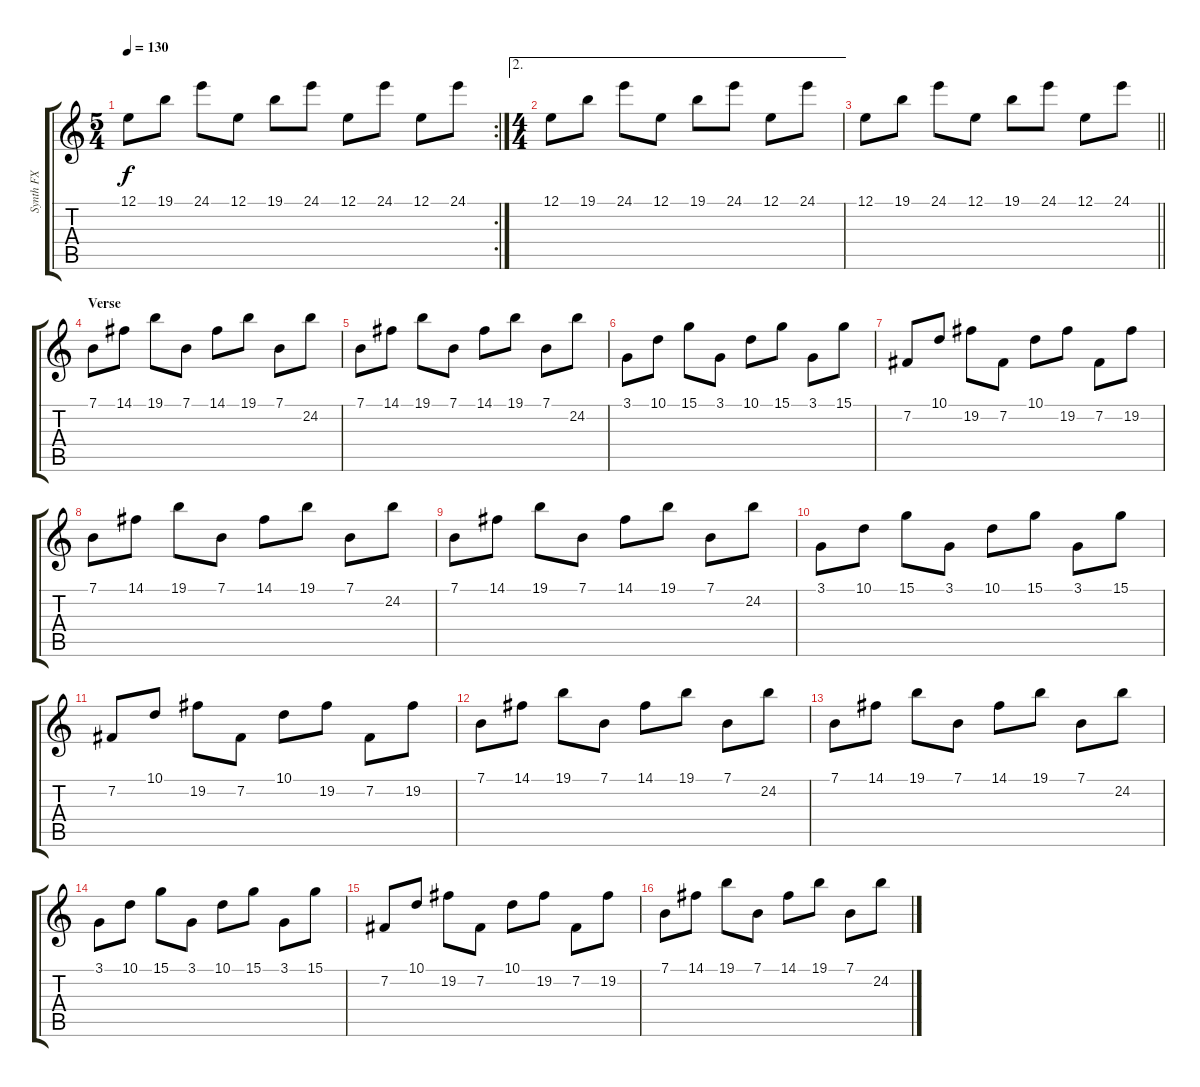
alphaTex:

\track ("Synth FX" "Synth FX") {instrument pad5bowed}
\staff {score tabs}
\tuning (E4 B3 G3 D3 A2 E2) {hide}
\rc 2
\ts (5 4)
\tempo 130
\clef g2
\ks c
12.1.8{dy f} 19.1.8 24.1.8 12.1.8 19.1.8 24.1.8 12.1.8 24.1.8 12.1.8 24.1.8 |
\ae 2
\ts (4 4)
12.1.8 19.1.8 24.1.8 12.1.8 19.1.8 24.1.8 12.1.8 24.1.8 |
\barLineRight lightlight
12.1.8 19.1.8 24.1.8 12.1.8 19.1.8 24.1.8 12.1.8 24.1.8 |
\section ("" "Verse")
7.1.8 14.1.8 19.1.8 7.1.8 14.1.8 19.1.8 7.1.8 24.2.8 |
7.1.8 14.1.8 19.1.8 7.1.8 14.1.8 19.1.8 7.1.8 24.2.8 |
3.1.8 10.1.8 15.1.8 3.1.8 10.1.8 15.1.8 3.1.8 15.1.8 |
7.2.8 10.1.8 19.2.8 7.2.8 10.1.8 19.2.8 7.2.8 19.2.8 |
7.1.8 14.1.8 19.1.8 7.1.8 14.1.8 19.1.8 7.1.8 24.2.8 |
7.1.8 14.1.8 19.1.8 7.1.8 14.1.8 19.1.8 7.1.8 24.2.8 |
3.1.8 10.1.8 15.1.8 3.1.8 10.1.8 15.1.8 3.1.8 15.1.8 |
7.2.8 10.1.8 19.2.8 7.2.8 10.1.8 19.2.8 7.2.8 19.2.8 |
7.1.8 14.1.8 19.1.8 7.1.8 14.1.8 19.1.8 7.1.8 24.2.8 |
7.1.8 14.1.8 19.1.8 7.1.8 14.1.8 19.1.8 7.1.8 24.2.8 |
3.1.8 10.1.8 15.1.8 3.1.8 10.1.8 15.1.8 3.1.8 15.1.8 |
7.2.8 10.1.8 19.2.8 7.2.8 10.1.8 19.2.8 7.2.8 19.2.8 |
7.1.8 14.1.8 19.1.8 7.1.8 14.1.8 19.1.8 7.1.8 24.2.8
